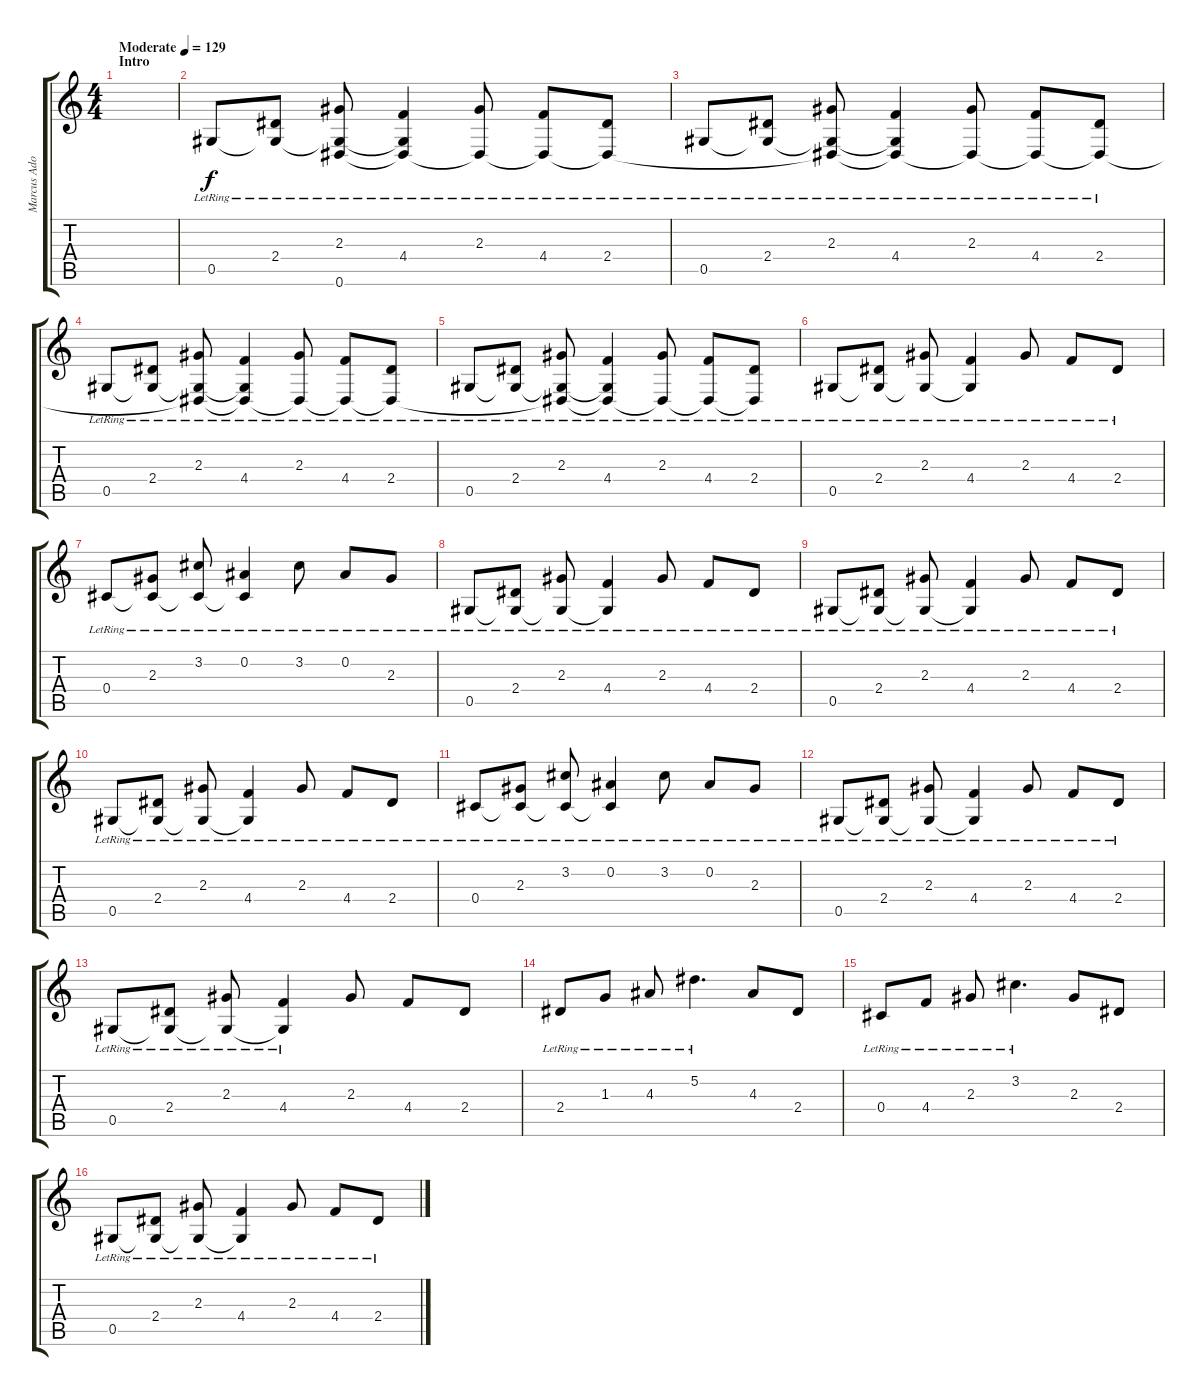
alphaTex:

\track ("Marcus Adoro(Lead)" "Marcus Ado") {instrument overdrivenguitar}
\staff {score tabs}
\tuning (Eb4 Bb3 Gb3 Db3 Ab2 Eb2) {hide}
\ts (4 4)
\section ("" "Intro")
\tempo (129 "Moderate")
\clef g2
\ks c
|
0.5{lr}.8{instrument overdrivenguitar} (2.4{lr} 0.5{t}).8 (2.3{lr} 0.5{t} 0.6).8 (4.4{lr} 0.5{t} 0.6{t}).4 (2.3{lr} 0.6{t}).8 (4.4{lr} 0.6{t}).8 (2.4{lr} 0.6{t}).8 |
0.5{lr}.8 (2.4{lr} 0.5{t}).8 (2.3{lr} 0.5{t} 0.6{t}).8 (4.4{lr} 0.5{t} 0.6{t}).4 (2.3{lr} 0.6{t}).8 (4.4{lr} 0.6{t}).8 (2.4{lr} 0.6{t}).8 |
0.5{lr}.8 (2.4{lr} 0.5{t}).8 (2.3{lr} 0.5{t} 0.6{t}).8 (4.4{lr} 0.5{t} 0.6{t}).4 (2.3{lr} 0.6{t}).8 (4.4{lr} 0.6{t}).8 (2.4{lr} 0.6{t}).8 |
0.5{lr}.8 (2.4{lr} 0.5{t}).8 (2.3{lr} 0.5{t} 0.6{t}).8 (4.4{lr} 0.5{t} 0.6{t}).4 (2.3{lr} 0.6{t}).8 (4.4{lr} 0.6{t}).8 (2.4{lr} 0.6{t}).8 |
0.5{lr}.8 (2.4{lr} 0.5{t}).8 (2.3{lr} 0.5{t}).8 (4.4{lr} 0.5{t}).4 2.3{lr}.8 4.4{lr}.8 2.4{lr}.8 |
0.4{lr}.8 (2.3{lr} 0.4{t}).8 (3.2{lr} 0.4{t}).8 (0.2{lr} 0.4{t}).4 3.2{lr}.8 0.2{lr}.8 2.3{lr}.8 |
0.5{lr}.8 (2.4{lr} 0.5{t}).8 (2.3{lr} 0.5{t}).8 (4.4{lr} 0.5{t}).4 2.3{lr}.8 4.4{lr}.8 2.4{lr}.8 |
0.5{lr}.8 (2.4{lr} 0.5{t}).8 (2.3{lr} 0.5{t}).8 (4.4{lr} 0.5{t}).4 2.3{lr}.8 4.4{lr}.8 2.4{lr}.8 |
0.5{lr}.8 (2.4{lr} 0.5{t}).8 (2.3{lr} 0.5{t}).8 (4.4{lr} 0.5{t}).4 2.3{lr}.8 4.4{lr}.8 2.4{lr}.8 |
0.4{lr}.8 (2.3{lr} 0.4{t}).8 (3.2{lr} 0.4{t}).8 (0.2{lr} 0.4{t}).4 3.2{lr}.8 0.2{lr}.8 2.3{lr}.8 |
0.5{lr}.8 (2.4{lr} 0.5{t}).8 (2.3{lr} 0.5{t}).8 (4.4{lr} 0.5{t}).4 2.3{lr}.8 4.4{lr}.8 2.4{lr}.8 |
0.5{lr}.8 (2.4{lr} 0.5{t}).8 (2.3{lr} 0.5{t}).8 (4.4{lr} 0.5{t}).4 2.3.8 4.4.8 2.4.8 |
2.4{lr}.8 1.3{lr}.8 4.3{lr}.8 5.2{lr}.4{d} 4.3.8 2.4.8 |
0.4{lr}.8 4.4{lr}.8 2.3{lr}.8 3.2{lr}.4{d} 2.3.8 2.4.8 |
0.5{lr}.8 (2.4{lr} 0.5{t}).8 (2.3{lr} 0.5{t}).8 (4.4{lr} 0.5{t}).4 2.3{lr}.8 4.4{lr}.8 2.4{lr}.8
